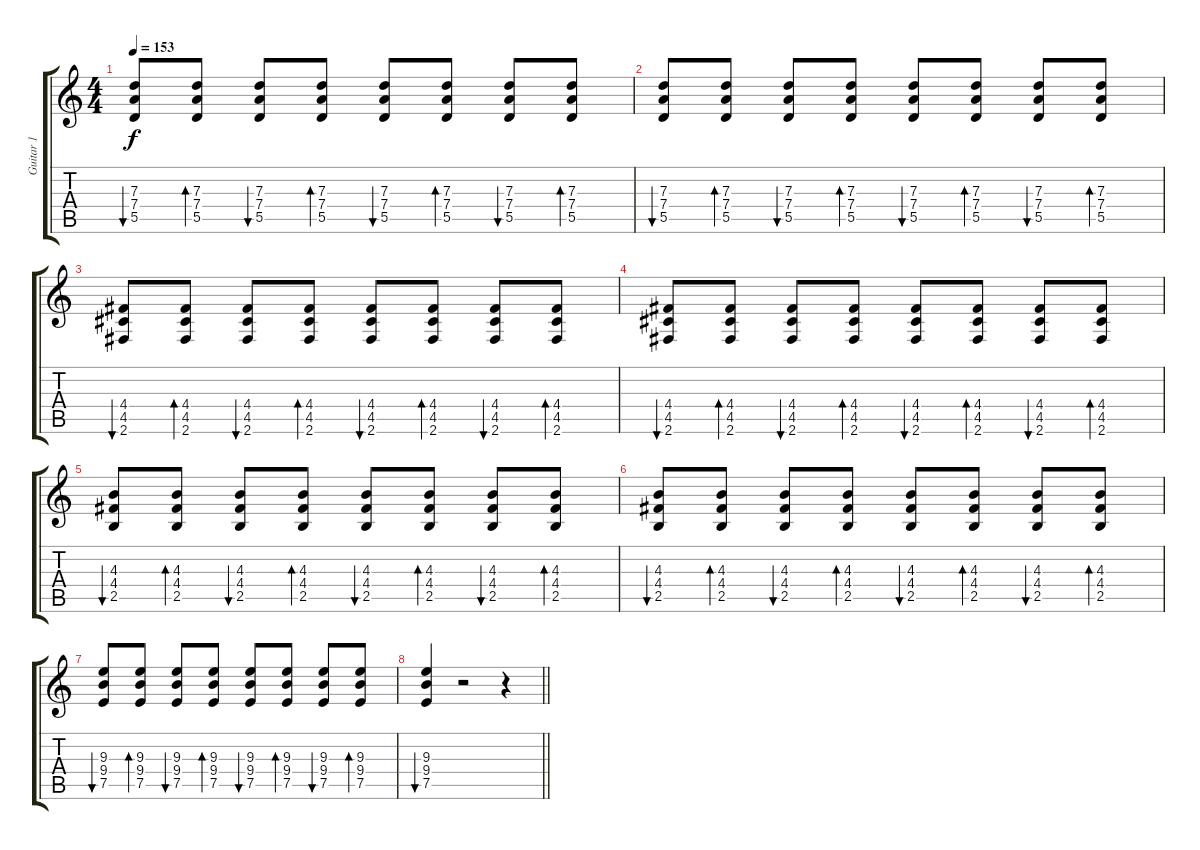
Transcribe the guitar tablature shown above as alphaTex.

\track ("Guitar 1" "Guitar 1") {instrument acousticguitarnylon}
\staff {score tabs}
\tuning (E4 B3 G3 D3 A2 E2) {hide}
\ts (4 4)
\tempo 153
\clef g2
\ks c
(7.3 7.4 5.5).8{bu 60 dy f} (7.3 7.4 5.5).8{bd 60} (7.3 7.4 5.5).8{bu 60} (7.3 7.4 5.5).8{bd 60} (7.3 7.4 5.5).8{bu 60} (7.3 7.4 5.5).8{bd 60} (7.3 7.4 5.5).8{bu 60} (7.3 7.4 5.5).8{bd 60} |
(7.3 7.4 5.5).8{bu 60} (7.3 7.4 5.5).8{bd 60} (7.3 7.4 5.5).8{bu 60} (7.3 7.4 5.5).8{bd 60} (7.3 7.4 5.5).8{bu 60} (7.3 7.4 5.5).8{bd 60} (7.3 7.4 5.5).8{bu 60} (7.3 7.4 5.5).8{bd 60} |
(4.4 4.5 2.6).8{bu 60} (4.4 4.5 2.6).8{bd 60} (4.4 4.5 2.6).8{bu 60} (4.4 4.5 2.6).8{bd 60} (4.4 4.5 2.6).8{bu 60} (4.4 4.5 2.6).8{bd 60} (4.4 4.5 2.6).8{bu 60} (4.4 4.5 2.6).8{bd 60} |
(4.4 4.5 2.6).8{bu 60} (4.4 4.5 2.6).8{bd 60} (4.4 4.5 2.6).8{bu 60} (4.4 4.5 2.6).8{bd 60} (4.4 4.5 2.6).8{bu 60} (4.4 4.5 2.6).8{bd 60} (4.4 4.5 2.6).8{bu 60} (4.4 4.5 2.6).8{bd 60} |
(4.3 4.4 2.5).8{bu 60} (4.3 4.4 2.5).8{bd 60} (4.3 4.4 2.5).8{bu 60} (4.3 4.4 2.5).8{bd 60} (4.3 4.4 2.5).8{bu 60} (4.3 4.4 2.5).8{bd 60} (4.3 4.4 2.5).8{bu 60} (4.3 4.4 2.5).8{bd 60} |
(4.3 4.4 2.5).8{bu 60} (4.3 4.4 2.5).8{bd 60} (4.3 4.4 2.5).8{bu 60} (4.3 4.4 2.5).8{bd 60} (4.3 4.4 2.5).8{bu 60} (4.3 4.4 2.5).8{bd 60} (4.3 4.4 2.5).8{bu 60} (4.3 4.4 2.5).8{bd 60} |
(9.3 9.4 7.5).8{bu 60} (9.3 9.4 7.5).8{bd 60} (9.3 9.4 7.5).8{bu 60} (9.3 9.4 7.5).8{bd 60} (9.3 9.4 7.5).8{bu 60} (9.3 9.4 7.5).8{bd 60} (9.3 9.4 7.5).8{bu 60} (9.3 9.4 7.5).8{bd 60} |
\barLineRight lightlight
(9.3 9.4 7.5).4{bu 60} r.2 r.4
